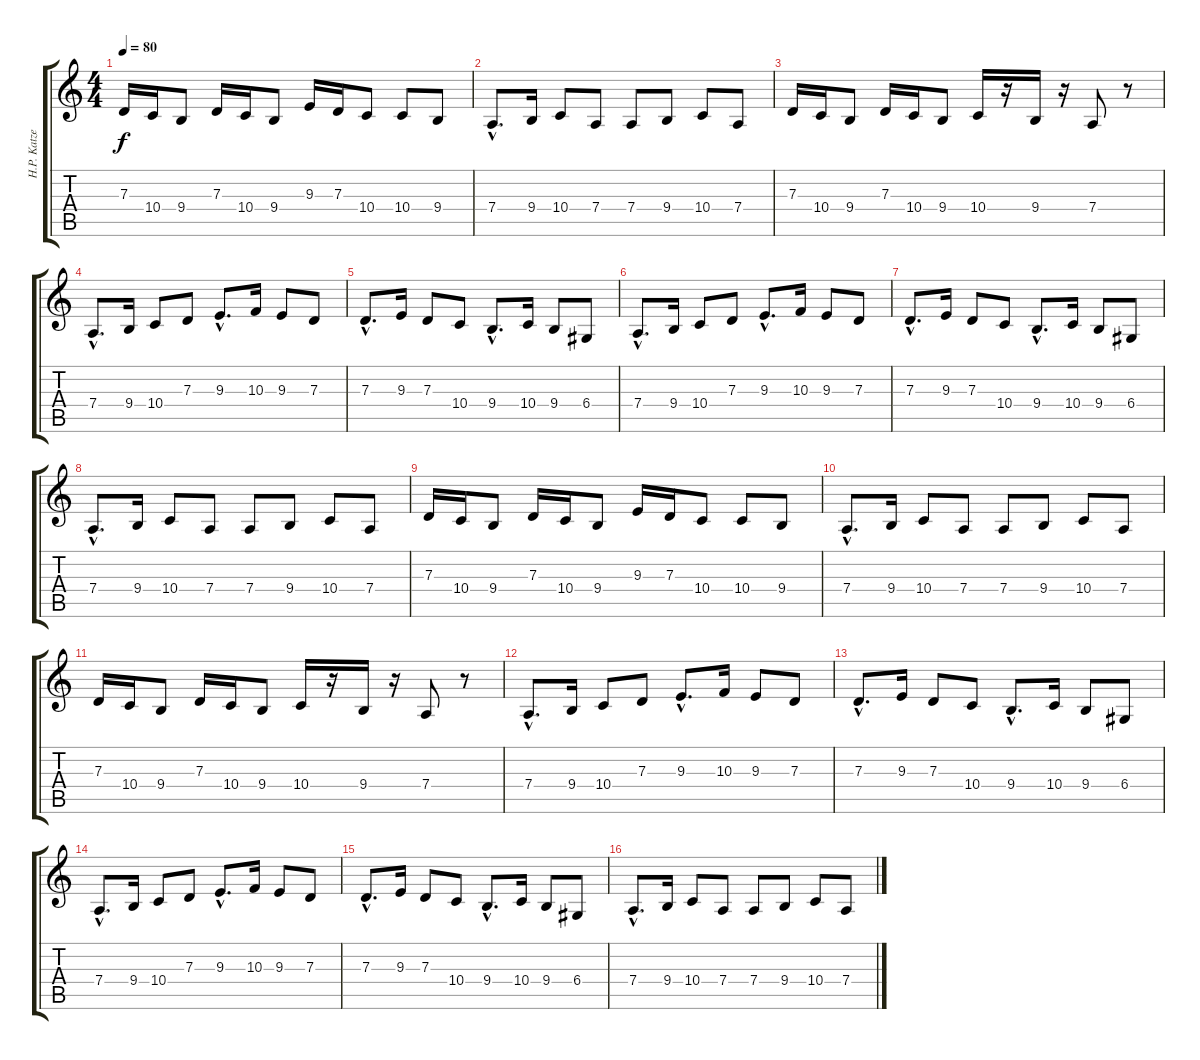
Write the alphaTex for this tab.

\track ("H.P. Katzenburg" "H.P. Katze") {instrument ocarina}
\staff {score tabs}
\tuning (E4 B3 G3 D3 A2 E2) {hide}
\ts (4 4)
\tempo 80
\clef g2
\ks c
7.3.16{dy f} 10.4.16 9.4.8 7.3.16 10.4.16 9.4.8 9.3.16 7.3.16 10.4.8 10.4.8 9.4.8 |
7.4{hac}.8{d} 9.4.16 10.4.8 7.4.8 7.4.8 9.4.8 10.4.8 7.4.8 |
7.3.16 10.4.16 9.4.8 7.3.16 10.4.16 9.4.8 10.4.16 r.16 9.4.16 r.16 7.4.8 r.8 |
7.4{hac}.8{d volume 16} 9.4.16 10.4.8 7.3.8 9.3{hac}.8{d} 10.3.16 9.3.8 7.3.8 |
7.3{hac}.8{d} 9.3.16 7.3.8 10.4.8 9.4{hac}.8{d} 10.4.16 9.4.8 6.4.8 |
7.4{hac}.8{d} 9.4.16 10.4.8 7.3.8 9.3{hac}.8{d} 10.3.16 9.3.8 7.3.8 |
7.3{hac}.8{d} 9.3.16 7.3.8 10.4.8 9.4{hac}.8{d} 10.4.16 9.4.8 6.4.8 |
7.4{hac}.8{d} 9.4.16 10.4.8 7.4.8 7.4.8 9.4.8 10.4.8 7.4.8 |
7.3.16 10.4.16 9.4.8 7.3.16 10.4.16 9.4.8 9.3.16 7.3.16 10.4.8 10.4.8 9.4.8 |
7.4{hac}.8{d} 9.4.16 10.4.8 7.4.8 7.4.8 9.4.8 10.4.8 7.4.8 |
7.3.16 10.4.16 9.4.8 7.3.16 10.4.16 9.4.8 10.4.16 r.16 9.4.16 r.16 7.4.8 r.8 |
7.4{hac}.8{d} 9.4.16 10.4.8 7.3.8 9.3{hac}.8{d} 10.3.16 9.3.8 7.3.8 |
7.3{hac}.8{d} 9.3.16 7.3.8 10.4.8 9.4{hac}.8{d} 10.4.16 9.4.8 6.4.8 |
7.4{hac}.8{d} 9.4.16 10.4.8 7.3.8 9.3{hac}.8{d} 10.3.16 9.3.8 7.3.8 |
7.3{hac}.8{d} 9.3.16 7.3.8 10.4.8 9.4{hac}.8{d} 10.4.16 9.4.8 6.4.8 |
7.4{hac}.8{d} 9.4.16 10.4.8 7.4.8 7.4.8 9.4.8 10.4.8 7.4.8
